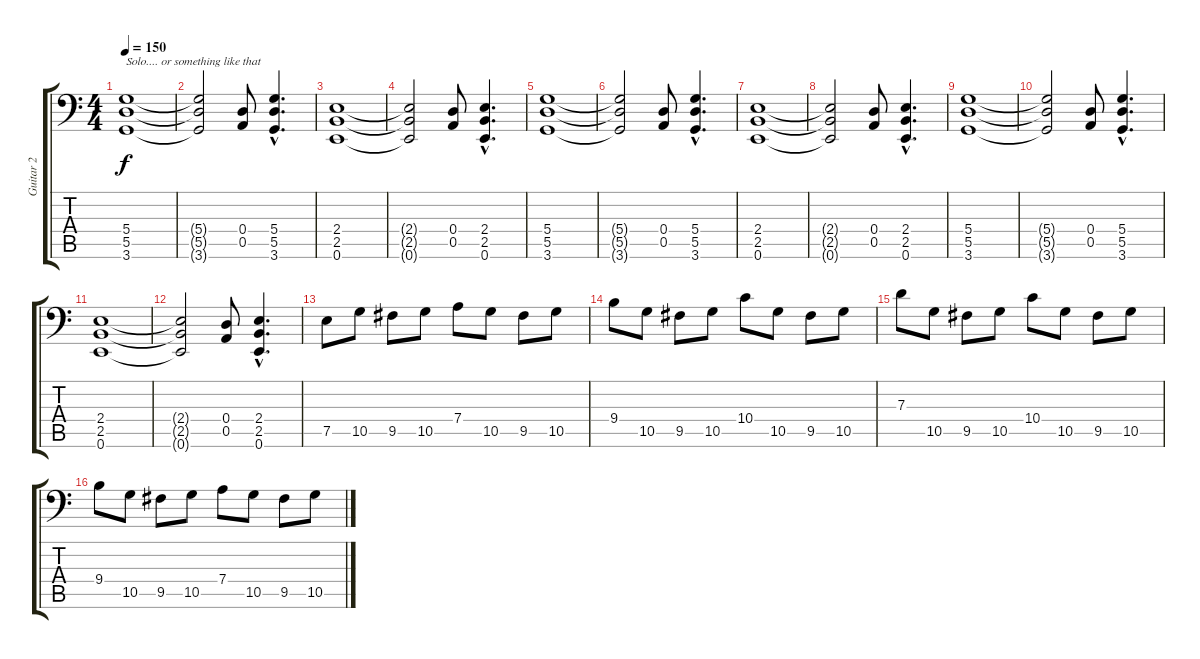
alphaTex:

\track ("Guitar 2" "Guitar 2") {instrument distortionguitar}
\staff {score tabs}
\tuning (E3 B2 G2 D2 A1 E1) {hide}
\ts (4 4)
\tempo 150
\clef f4
\ks c
(5.4 5.5 3.6).1{txt "Solo.... or something like that" dy f} |
(5.4{t} 5.5{t} 3.6{t}).2 (0.4 0.5).8 (5.4{hac} 5.5{hac} 3.6{hac}).4{d} |
(2.4 2.5 0.6).1 |
(2.4{t} 2.5{t} 0.6{t}).2 (0.4 0.5).8 (2.4{hac} 2.5{hac} 0.6{hac}).4{d} |
(5.4 5.5 3.6).1 |
(5.4{t} 5.5{t} 3.6{t}).2 (0.4 0.5).8 (5.4{hac} 5.5{hac} 3.6{hac}).4{d} |
(2.4 2.5 0.6).1 |
(2.4{t} 2.5{t} 0.6{t}).2 (0.4 0.5).8 (2.4{hac} 2.5{hac} 0.6{hac}).4{d} |
(5.4 5.5 3.6).1 |
(5.4{t} 5.5{t} 3.6{t}).2 (0.4 0.5).8 (5.4{hac} 5.5{hac} 3.6{hac}).4{d} |
(2.4 2.5 0.6).1 |
(2.4{t} 2.5{t} 0.6{t}).2 (0.4 0.5).8 (2.4{hac} 2.5{hac} 0.6{hac}).4{d} |
7.5.8 10.5.8 9.5.8 10.5.8 7.4.8 10.5.8 9.5.8 10.5.8 |
9.4.8 10.5.8 9.5.8 10.5.8 10.4.8 10.5.8 9.5.8 10.5.8 |
7.3.8 10.5.8 9.5.8 10.5.8 10.4.8 10.5.8 9.5.8 10.5.8 |
9.4.8 10.5.8 9.5.8 10.5.8 7.4.8 10.5.8 9.5.8 10.5.8
